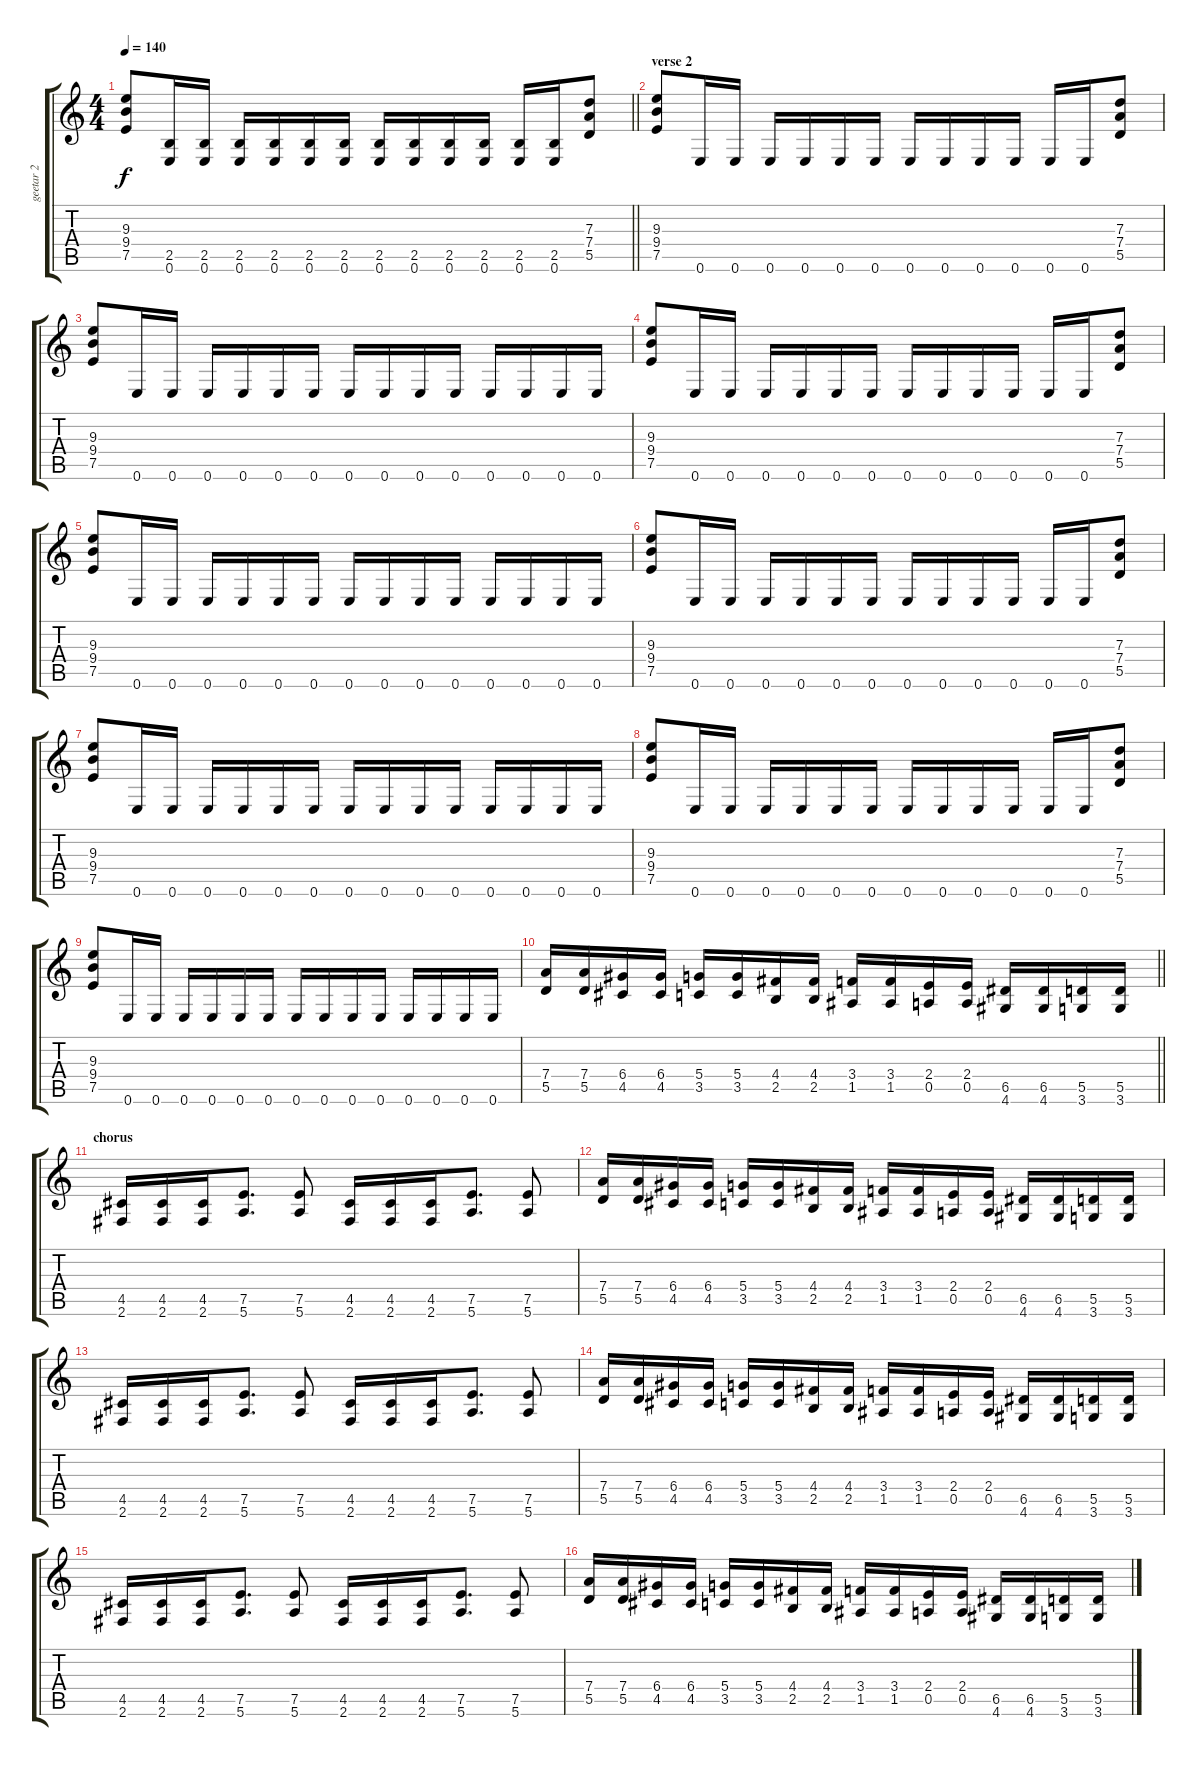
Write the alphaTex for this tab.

\track ("geetar 2" "geetar 2") {instrument distortionguitar}
\staff {score tabs}
\tuning (E4 B3 G3 D3 A2 E2) {hide}
\ts (4 4)
\tempo 140
\clef g2
\barLineRight lightlight
\ks c
(9.3 9.4 7.5).8{dy f} (2.5 0.6).16 (2.5 0.6).16 (2.5 0.6).16 (2.5 0.6).16 (2.5 0.6).16 (2.5 0.6).16 (2.5 0.6).16 (2.5 0.6).16 (2.5 0.6).16 (2.5 0.6).16 (2.5 0.6).16 (2.5 0.6).16 (7.3 7.4 5.5).8 |
\section ("" "verse 2")
(9.3 9.4 7.5).8 0.6.16 0.6.16 0.6.16 0.6.16 0.6.16 0.6.16 0.6.16 0.6.16 0.6.16 0.6.16 0.6.16 0.6.16 (7.3 7.4 5.5).8 |
(9.3 9.4 7.5).8 0.6.16 0.6.16 0.6.16 0.6.16 0.6.16 0.6.16 0.6.16 0.6.16 0.6.16 0.6.16 0.6.16 0.6.16 0.6.16 0.6.16 |
(9.3 9.4 7.5).8 0.6.16 0.6.16 0.6.16 0.6.16 0.6.16 0.6.16 0.6.16 0.6.16 0.6.16 0.6.16 0.6.16 0.6.16 (7.3 7.4 5.5).8 |
(9.3 9.4 7.5).8 0.6.16 0.6.16 0.6.16 0.6.16 0.6.16 0.6.16 0.6.16 0.6.16 0.6.16 0.6.16 0.6.16 0.6.16 0.6.16 0.6.16 |
(9.3 9.4 7.5).8 0.6.16 0.6.16 0.6.16 0.6.16 0.6.16 0.6.16 0.6.16 0.6.16 0.6.16 0.6.16 0.6.16 0.6.16 (7.3 7.4 5.5).8 |
(9.3 9.4 7.5).8 0.6.16 0.6.16 0.6.16 0.6.16 0.6.16 0.6.16 0.6.16 0.6.16 0.6.16 0.6.16 0.6.16 0.6.16 0.6.16 0.6.16 |
(9.3 9.4 7.5).8 0.6.16 0.6.16 0.6.16 0.6.16 0.6.16 0.6.16 0.6.16 0.6.16 0.6.16 0.6.16 0.6.16 0.6.16 (7.3 7.4 5.5).8 |
(9.3 9.4 7.5).8 0.6.16 0.6.16 0.6.16 0.6.16 0.6.16 0.6.16 0.6.16 0.6.16 0.6.16 0.6.16 0.6.16 0.6.16 0.6.16 0.6.16 |
\barLineRight lightlight
(7.4 5.5).16 (7.4 5.5).16 (6.4 4.5).16 (6.4 4.5).16 (5.4 3.5).16 (5.4 3.5).16 (4.4 2.5).16 (4.4 2.5).16 (3.4 1.5).16 (3.4 1.5).16 (2.4 0.5).16 (2.4 0.5).16 (6.5 4.6).16 (6.5 4.6).16 (5.5 3.6).16 (5.5 3.6).16 |
\section ("" "chorus")
(4.5 2.6).16 (4.5 2.6).16 (4.5 2.6).16 (7.5 5.6).8{d} (7.5 5.6).8 (4.5 2.6).16 (4.5 2.6).16 (4.5 2.6).16 (7.5 5.6).8{d} (7.5 5.6).8 |
(7.4 5.5).16 (7.4 5.5).16 (6.4 4.5).16 (6.4 4.5).16 (5.4 3.5).16 (5.4 3.5).16 (4.4 2.5).16 (4.4 2.5).16 (3.4 1.5).16 (3.4 1.5).16 (2.4 0.5).16 (2.4 0.5).16 (6.5 4.6).16 (6.5 4.6).16 (5.5 3.6).16 (5.5 3.6).16 |
(4.5 2.6).16 (4.5 2.6).16 (4.5 2.6).16 (7.5 5.6).8{d} (7.5 5.6).8 (4.5 2.6).16 (4.5 2.6).16 (4.5 2.6).16 (7.5 5.6).8{d} (7.5 5.6).8 |
(7.4 5.5).16 (7.4 5.5).16 (6.4 4.5).16 (6.4 4.5).16 (5.4 3.5).16 (5.4 3.5).16 (4.4 2.5).16 (4.4 2.5).16 (3.4 1.5).16 (3.4 1.5).16 (2.4 0.5).16 (2.4 0.5).16 (6.5 4.6).16 (6.5 4.6).16 (5.5 3.6).16 (5.5 3.6).16 |
(4.5 2.6).16 (4.5 2.6).16 (4.5 2.6).16 (7.5 5.6).8{d} (7.5 5.6).8 (4.5 2.6).16 (4.5 2.6).16 (4.5 2.6).16 (7.5 5.6).8{d} (7.5 5.6).8 |
(7.4 5.5).16 (7.4 5.5).16 (6.4 4.5).16 (6.4 4.5).16 (5.4 3.5).16 (5.4 3.5).16 (4.4 2.5).16 (4.4 2.5).16 (3.4 1.5).16 (3.4 1.5).16 (2.4 0.5).16 (2.4 0.5).16 (6.5 4.6).16 (6.5 4.6).16 (5.5 3.6).16 (5.5 3.6).16
